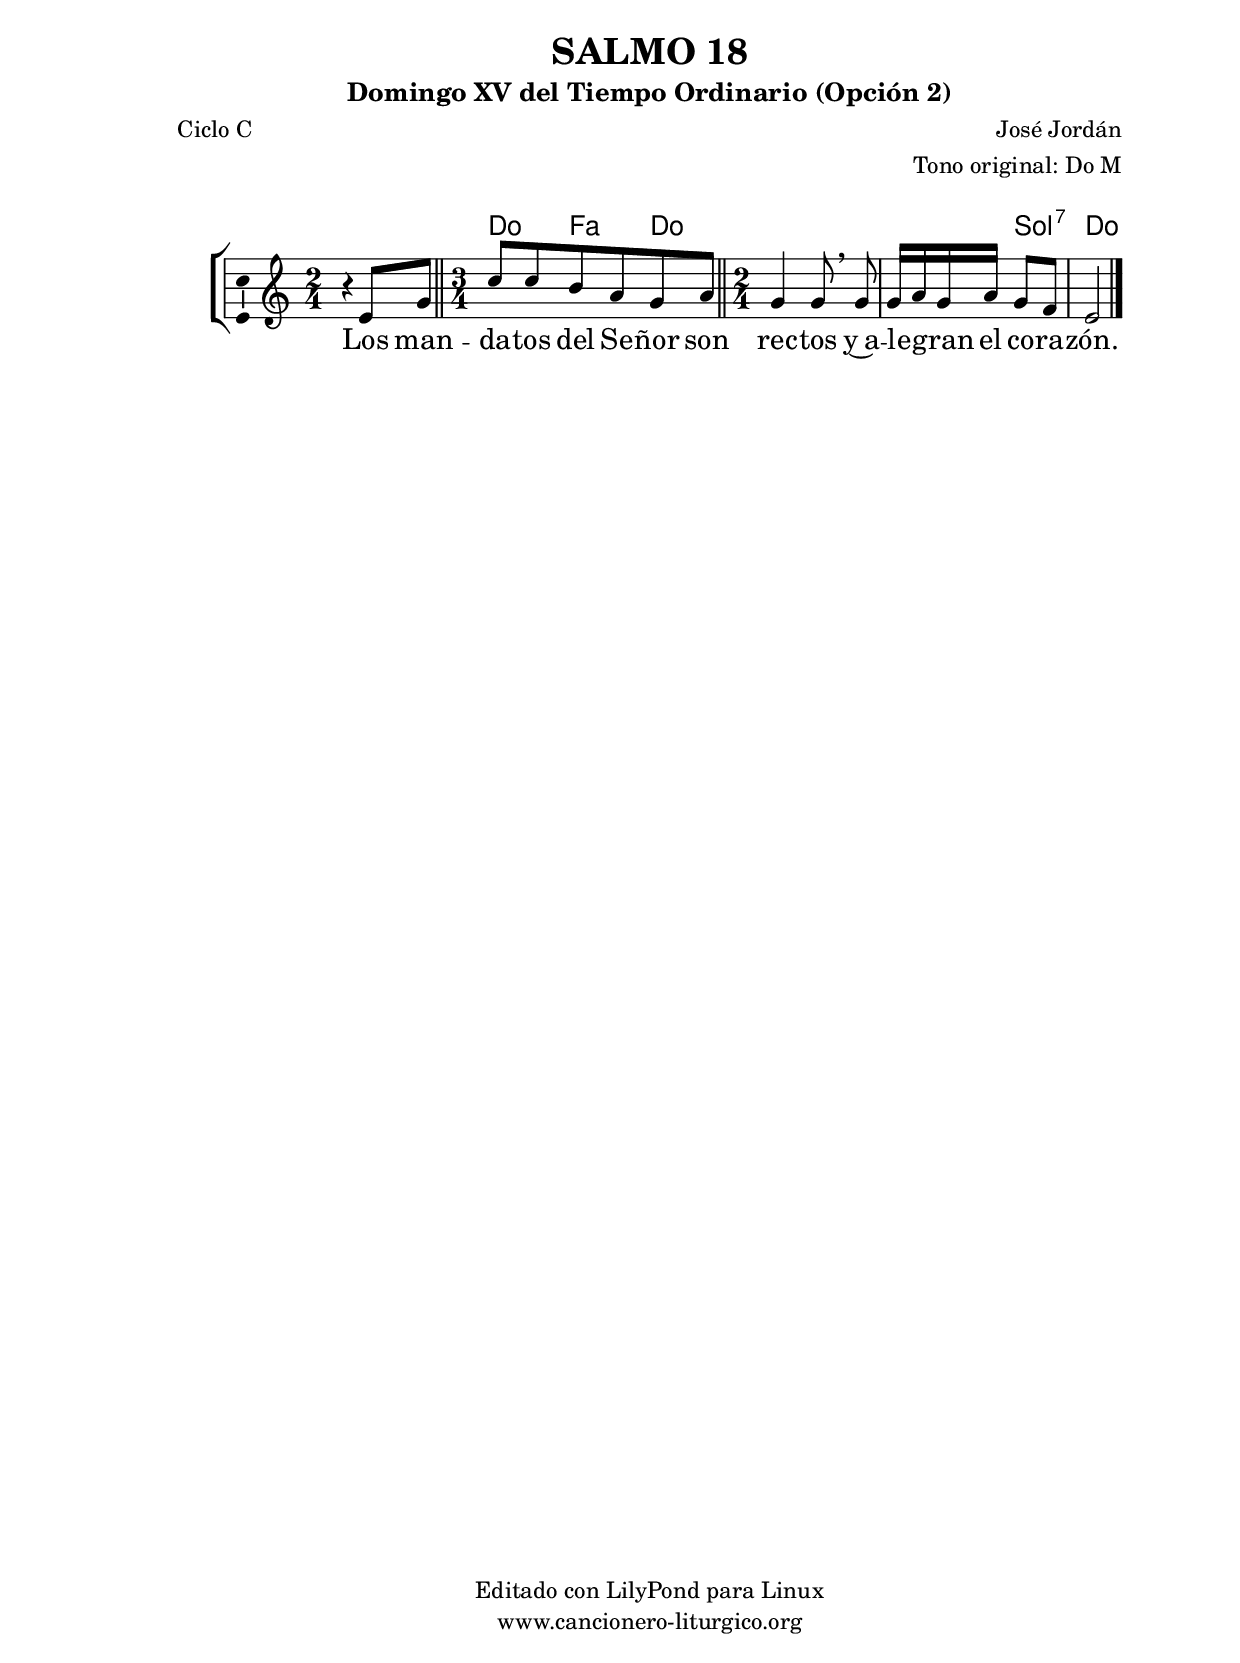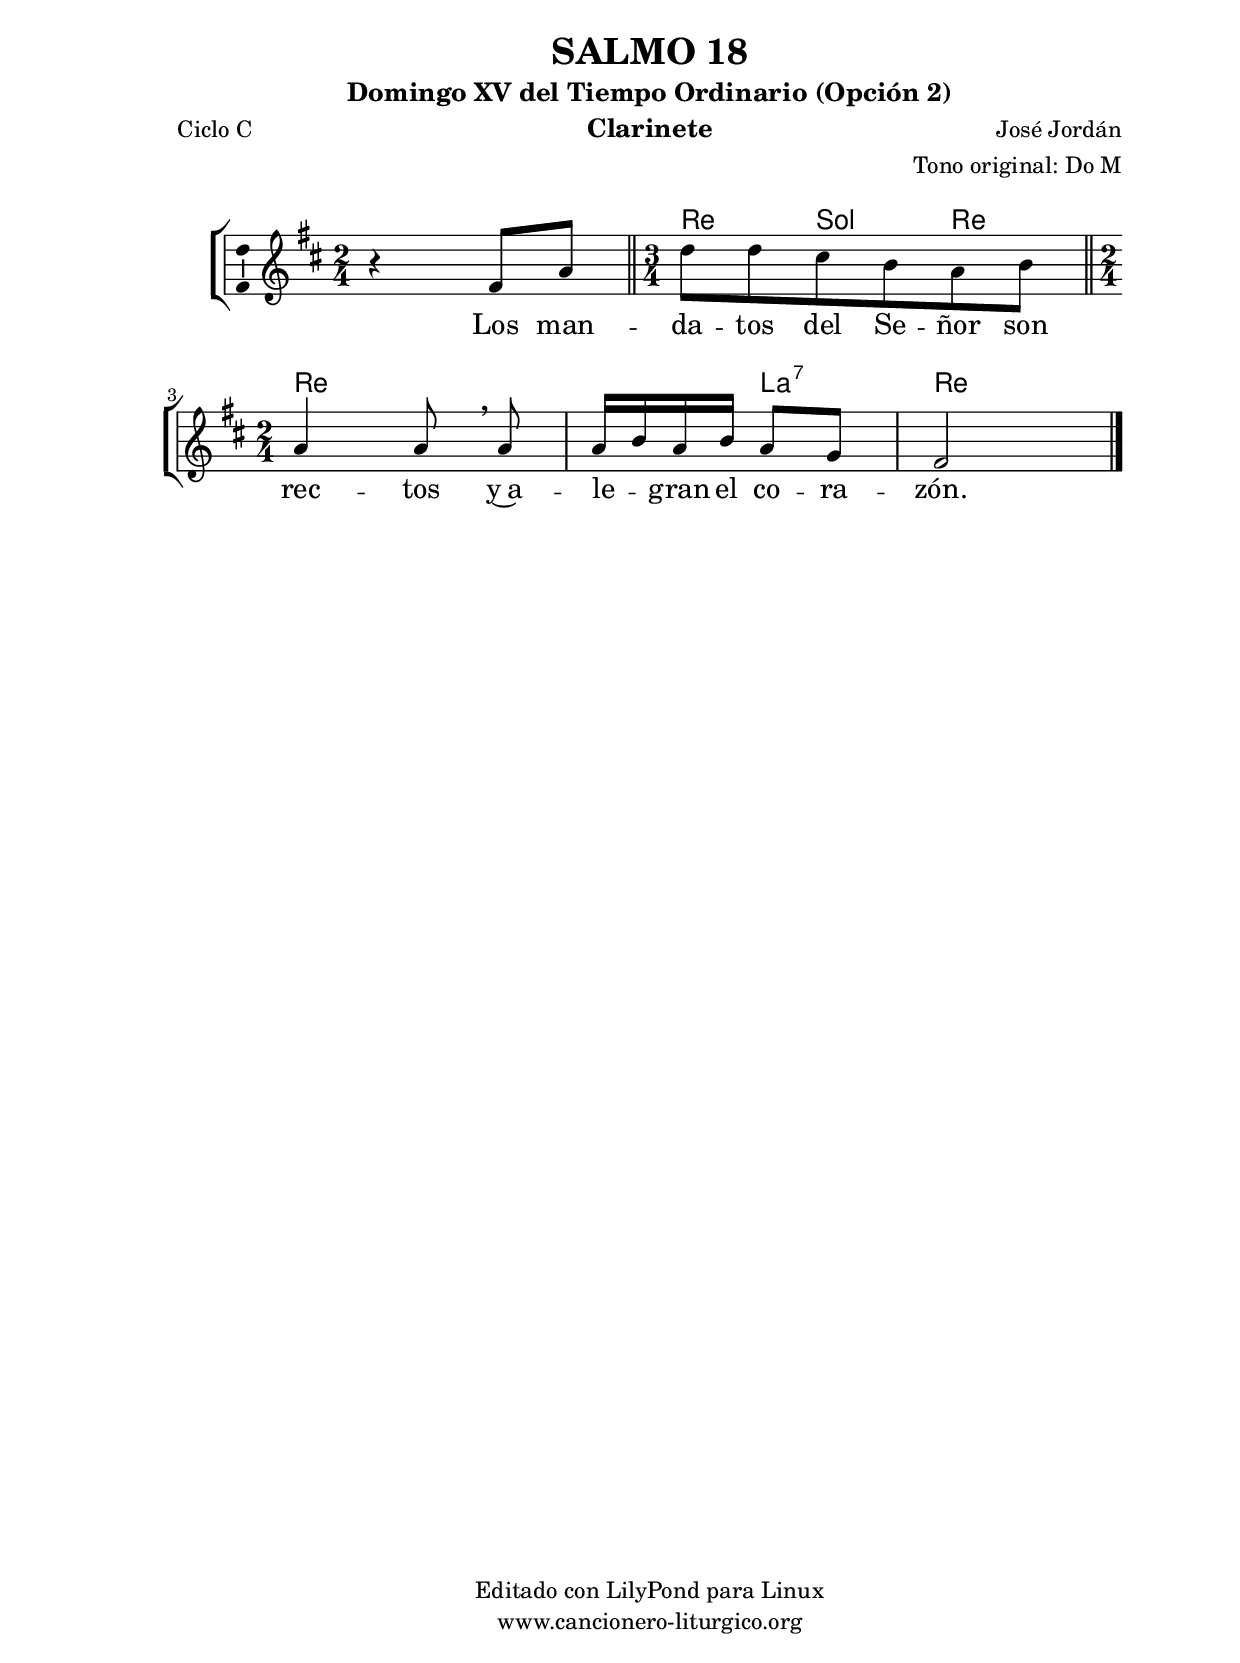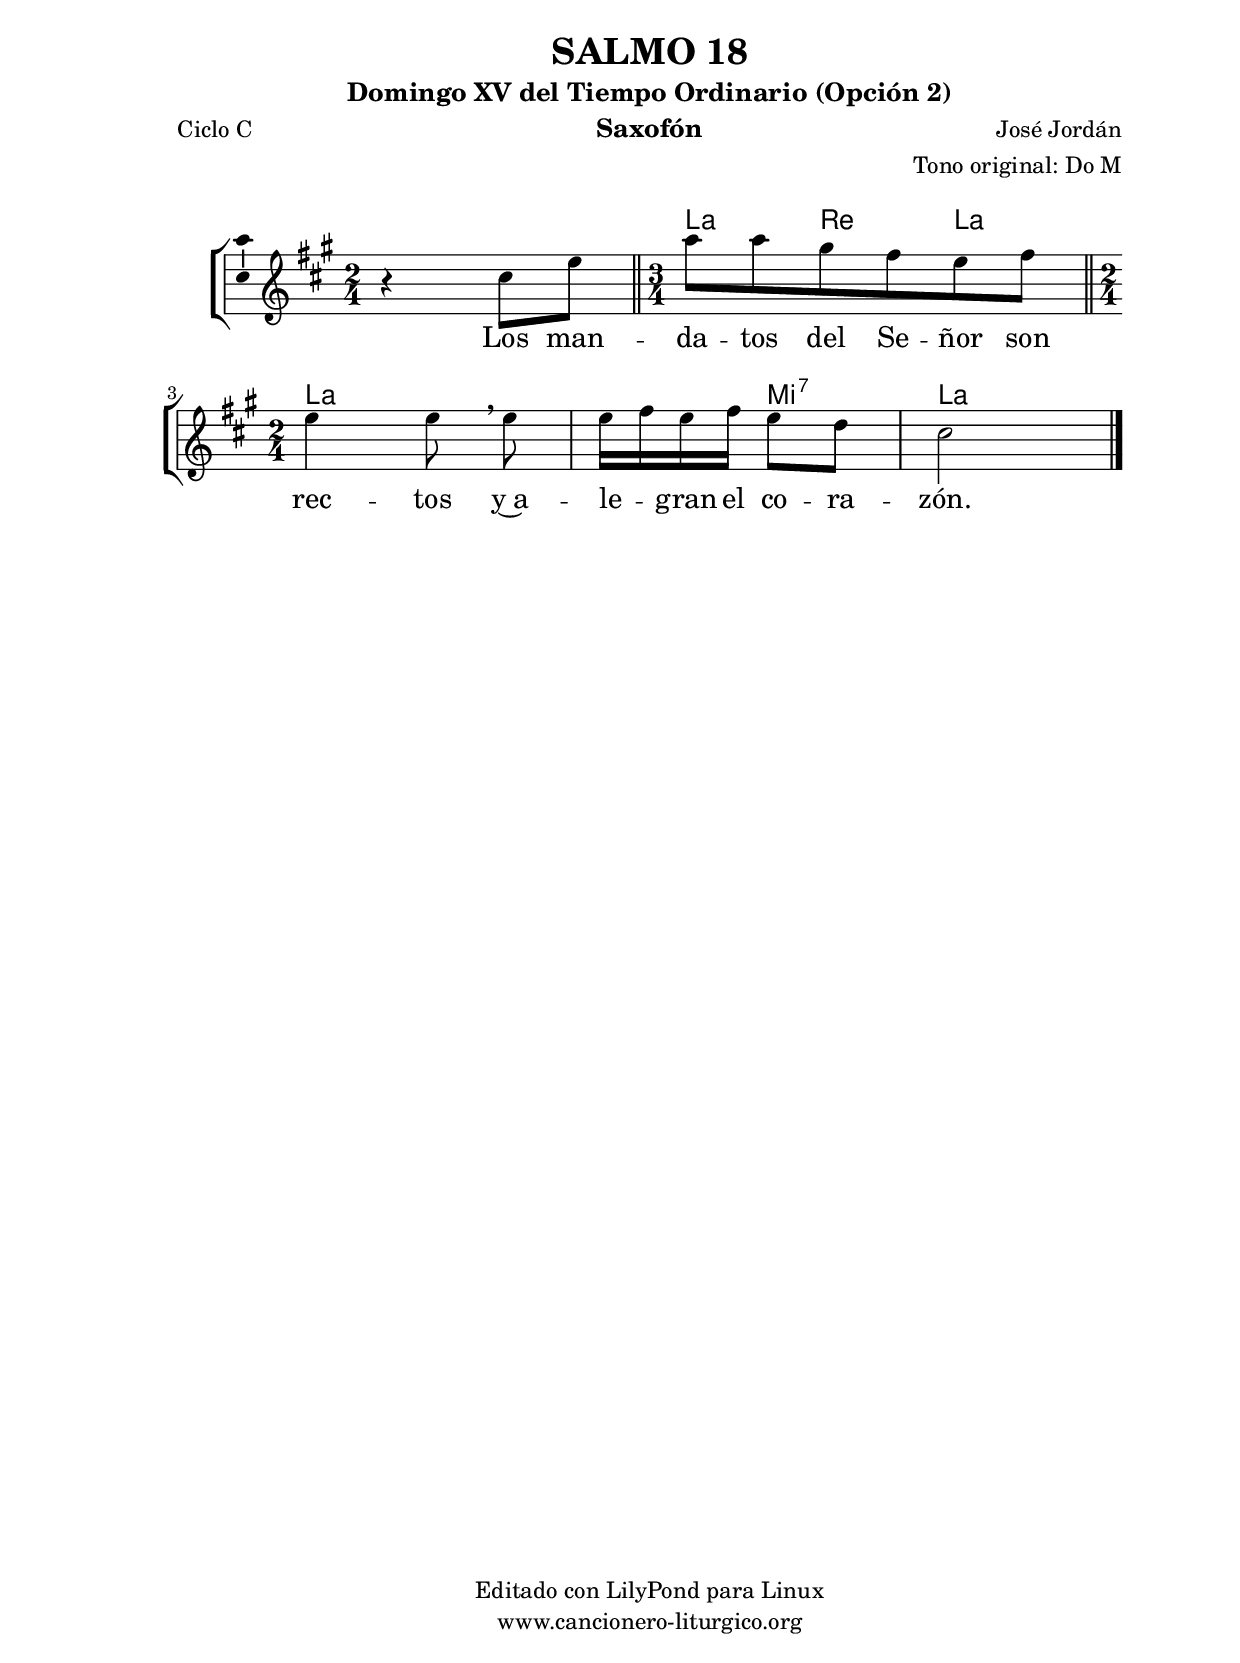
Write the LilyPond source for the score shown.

%
%para convertir .midi en .wav:
%timidity filename.midi -Ow -o finename.wav
%
%
%Para convertir de .wav a .mp3:
%lame -h -m j filename.wav
%
%
%para escuchar el midi:
%timidity nombrefichero.midi
%


%versión de lilypond para la que se ha escrito esta partitura:
\version "2.16.0"

	%Tamaño papel
	#(set-default-paper-size "a4")
	%Tamaño partitura
	#(set-global-staff-size 20)
	%No responde al pulsar sobre una nota
	#(ly:set-option 'point-and-click #f)

%parámetros del encabezamiento:
\header {
	title = "SALMO 18"
	subtitle = "Domingo XV del Tiempo Ordinario (Opción 2)"
	composer = "José Jordán"
	poet = "Ciclo C"
	meter = ""
	arranger = "Tono original: Do M"
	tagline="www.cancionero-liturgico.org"
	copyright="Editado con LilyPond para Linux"
	}

%parámetros asociados al papel:
\paper  {
	oddHeaderMarkup = \markup {\fill-line { \on-the-fly #not-first-page \fromproperty #'header:title \on-the-fly #not-first-page \fromproperty #'header:composer }}
	evenHeaderMarkup = \markup {\fill-line { \fromproperty #'header:composer \fromproperty #'header:title }}
	#(set-paper-size "a4")
	print-page-number = ##f
	first-page-number = 1
	print-first-page-number = ##f
%	head-separation = 3.0 \cm
	top-margin = 2.0 \cm
	bottom-margin = 0.5\cm
%%%	bottom-margin = -1.0\cm
	left-margin = 3.0 \cm
	line-width = 16.0 \cm 
	indent = 8\mm
	interscoreline = 2.\mm
	between-system-space = 15\mm
%	para que las partituras no llenen la hoja:
	ragged-bottom = ##t
%	idem para la última hoja:
	ragged-last-bottom = ##f
%	para que las partituras llenen el ancho del papel:
	ragged-last = ##f
	after-title-space = 2.5 \cm
%page-count=1
%system-count=8

	%Flexible Vertical Spacing
%	markup-markup-spacing =
%	#'((basic-distance . 15) (minimum-distance . 15) (padding . 3))
	markup-system-spacing =
	#'((basic-distance . 15) (minimum-distance . 15) (padding . 3))
	system-system-spacing =
	#'((basic-distance . 15) (minimum-distance . 15) (padding . 3))
	score-system-spacing =
	#'((basic-distance . 15) (minimum-distance . 15) (padding . 5))
%	top-system-spacing = % header
%	#'((basic-distance . 8) (minimum-distance . 0) (padding . 3))
%	top-markup-spacing =
%	#'((basic-distance . 20) (minimum-distance . 20) (padding . 3))
	last-bottom-spacing = % footer
	#'((basic-distance . 5) (minimum-distance . 5) (padding . 3))
%	score-markup-spacing =
%	#'((basic-distance . 16) (minimum-distance . 13) (padding . 3))

	}


%parámetros que afectan a toda la partitura:
global =  {
	%clave de sol (G):
	\clef G
	%armadura:
%	\transpose f a
	\key c \major
	\tempo 4=80
	\set Score.tempoHideNote = ##t
	}


acordes = {
	\italianChords
	\chordmode {
%	\transpose f a
{

s2
c4 f c c s c g:7 c2

	}
	}
}

melodia = 
%	\transpose f a
{
	\relative c'{

\time 2/4
r4 e8 g

\bar "||"
\time 3/4
c8 c b a g a

\bar "||"
\time 2/4
g4 g8 \breathe g8
g16 a g a g8 f
e2

	\bar "|."
	}
	}


texto = \lyricmode {
Los man -- da -- tos del Se -- ñor son rec -- tos
y~a -- le -- _ gran el co -- ra -- zón.
	}


acordesStaff = \context ChordNames = acordesStaff <<
	\set chordChanges = ##t
	\acordes
	>>


vozStaff = \context Voice = vozStaff
\with {\consists "Ambitus_engraver"}
<<
%	\set Staff.instrumentName = ""
%	\set Staff.shortInstrumentName = ""
%	\set Staff.midiInstrument = #"clarinet"
%	\set Staff.midiInstrument = #"cello"
%	\set Staff.midiInstrument = #"flute"
	\set Staff.midiInstrument = #"electric guitar (jazz)"
%	\set Staff.midiInstrument = #"english horn"
%	\set Staff.midiInstrument = #"violin"
%	\set Staff.midiInstrument = #"glockenspiel"
	\set Staff.midiMinimumVolume = #0.7
	\set Staff.midiMaximumVolume = #0.9
	\global
	\melodia
	>>


textoStaff = \context Lyrics = textoStaff <<
	\lyricsto vozStaff \texto
	>>

\book {
	\score {
		\context ChoirStaff {
			\override StaffGroup.SystemStartBracket #'collapse-height = #1
			\override Score.SystemStartBar #'collapse-height = #1
			<<
			\acordesStaff
			\vozStaff
			\textoStaff
			>>
			}
		\layout {
	    		\context {
				\Lyrics
				\override LyricText #'font-size = #2
				}
	   		 \context {
				\Score
				%fontSize = #3
				\override StaffSymbol #'staff-space = #(magstep +3)
				%\override Beam #'thickness = #0.55
				%\override SpacingSpanner #'spacing-increment = #1.0
				%\override Slur #'height-limit = #1.5
				}
			}
		}
	\score {
		\unfoldRepeats
		\context ChoirStaff {
			<<
			\acordesStaff
			\vozStaff
			>>
			}
		\midi {
	  		\context {
	  			\Score
				tempoWholesPerMinute = #(ly:make-moment 70 4)
				}
			}
		}
	}

%Partitura para clarinete
#(define output-suffix "C")
\book {
	\header{
		instrument = "Clarinete"
		}
	\score {
		\context ChoirStaff {
			\override StaffGroup.SystemStartBracket #'collapse-height = #1
			\override Score.SystemStartBar #'collapse-height = #1
\transpose c d
			<<
			\acordesStaff
			\vozStaff
			\textoStaff
			>>
			}
		\layout {
	    		\context {
				\Lyrics
				\override LyricText #'font-size = #2
				}
	   		 \context {
				\Score
				%fontSize = #3
				\override StaffSymbol #'staff-space = #(magstep +3)
				%\override Beam #'thickness = #0.55
				%\override SpacingSpanner #'spacing-increment = #1.0
				%\override Slur #'height-limit = #1.5
				}
			}
		}
	}

%Partitura para saxofón
#(define output-suffix "S")
\book {
	\header{
		instrument = "Saxofón"
		}
	\score {
		\context ChoirStaff {
			\override StaffGroup.SystemStartBracket #'collapse-height = #1
			\override Score.SystemStartBar #'collapse-height = #1
\transpose c a
			<<
			\acordesStaff
			\vozStaff
			\textoStaff
			>>
			}
		\layout {
	    		\context {
				\Lyrics
				\override LyricText #'font-size = #2
				}
	   		 \context {
				\Score
				%fontSize = #3
				\override StaffSymbol #'staff-space = #(magstep +3)
				%\override Beam #'thickness = #0.55
				%\override SpacingSpanner #'spacing-increment = #1.0
				%\override Slur #'height-limit = #1.5
				}
			}
		}
	}

